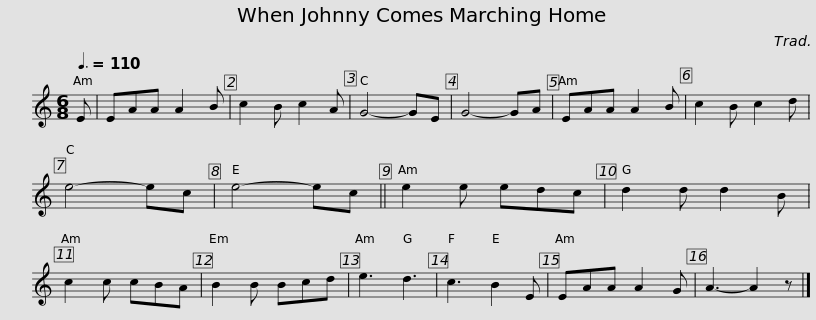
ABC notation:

X:1
L:1/8
Q:3/8=110
M:6/8
I:linebreak $
K:C
V:1 treble
V:1
 E | EAA A2 B | c2 B c2 A | G4- GE | G4- GA | %5
 EAA A2 B | c2 B c2 d | e4- ec | e4- ec || e2 e edc | %10
 d2 d d2 B |$ c2 c cBA | B2 B Bcd | e3 d3 | c3 B2 E | %15
 EAA A2 G | A3- A2 z |] %17
